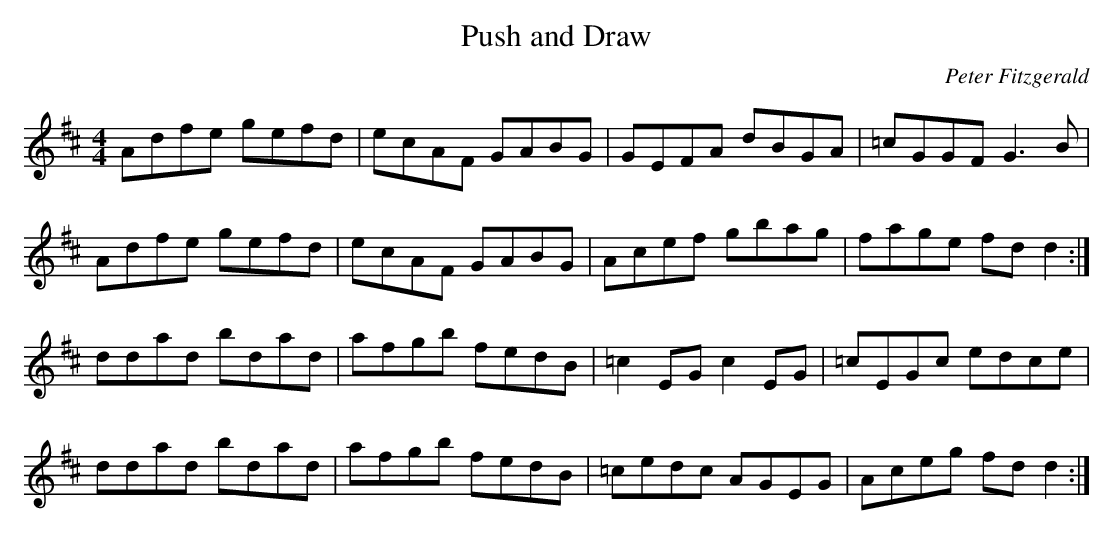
X:1
T: Push and Draw
C: Peter Fitzgerald
M: 4/4
L: 1/8
K: D
Adfe gefd | ecAF GABG | GEFA dBGA | =cGGF G3 B |
Adfe gefd | ecAF GABG | Acef gbag | fage fd d2 :|
ddad bdad | afgb fedB | =c2 EG c2 EG | =cEGc edce |
ddad bdad | afgb fedB | =cedc AGEG | Aceg fd d2 :|
